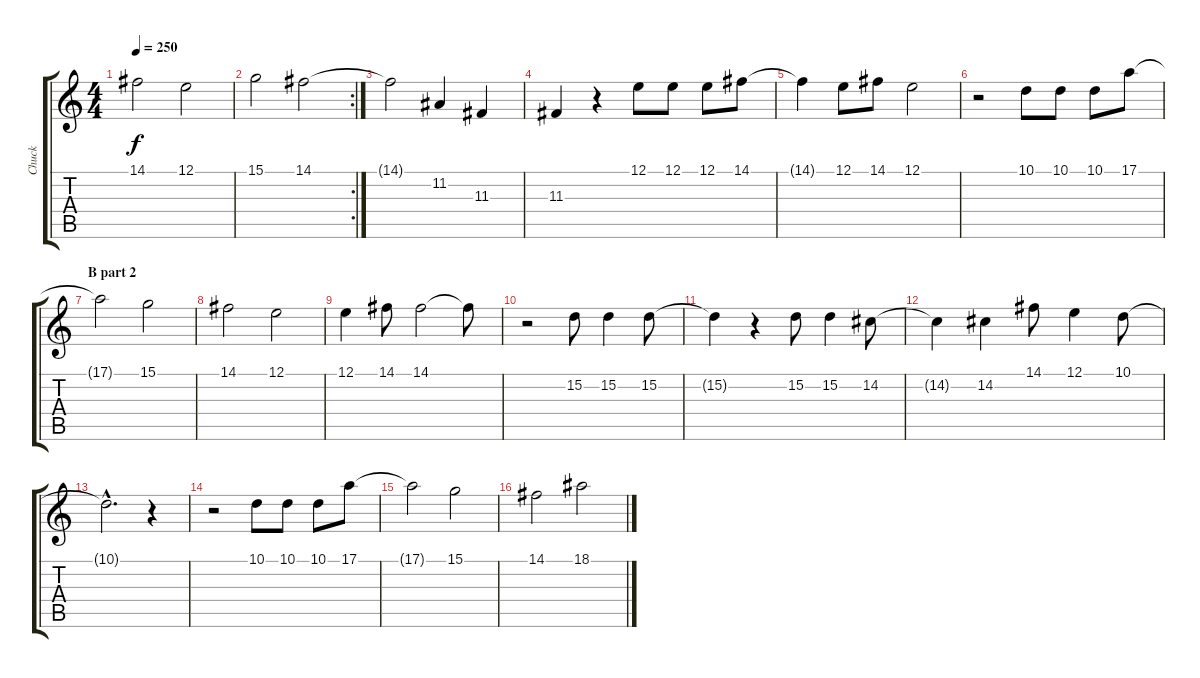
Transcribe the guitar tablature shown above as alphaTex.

\track ("Chuck" "Chuck") {instrument lead6voice}
\staff {score tabs}
\tuning (E4 B3 G3 D3 A2 E2) {hide}
\ts (4 4)
\tempo 250
\clef g2
\ks c
14.1.2{dy f} 12.1.2 |
\rc 2
15.1.2 14.1.2 |
14.1{t}.2 11.2.4 11.3.4 |
11.3.4 r.4 12.1.8 12.1.8 12.1.8 14.1.8 |
14.1{t}.4 12.1.8 14.1.8 12.1.2 |
r.2 10.1.8 10.1.8 10.1.8 17.1.8 |
\section ("" "B part 2")
17.1{t}.2 15.1.2 |
14.1.2 12.1.2 |
12.1.4 14.1.8 14.1.2 14.1{t}.8 |
r.2 15.2.8 15.2.4 15.2.8 |
15.2{t}.4 r.4 15.2.8 15.2.4 14.2.8 |
14.2{t}.4 14.2.4 14.1.8 12.1.4 10.1.8 |
10.1{hac t}.2{d} r.4 |
r.2 10.1.8 10.1.8 10.1.8 17.1.8 |
17.1{t}.2 15.1.2 |
14.1.2 18.1.2
